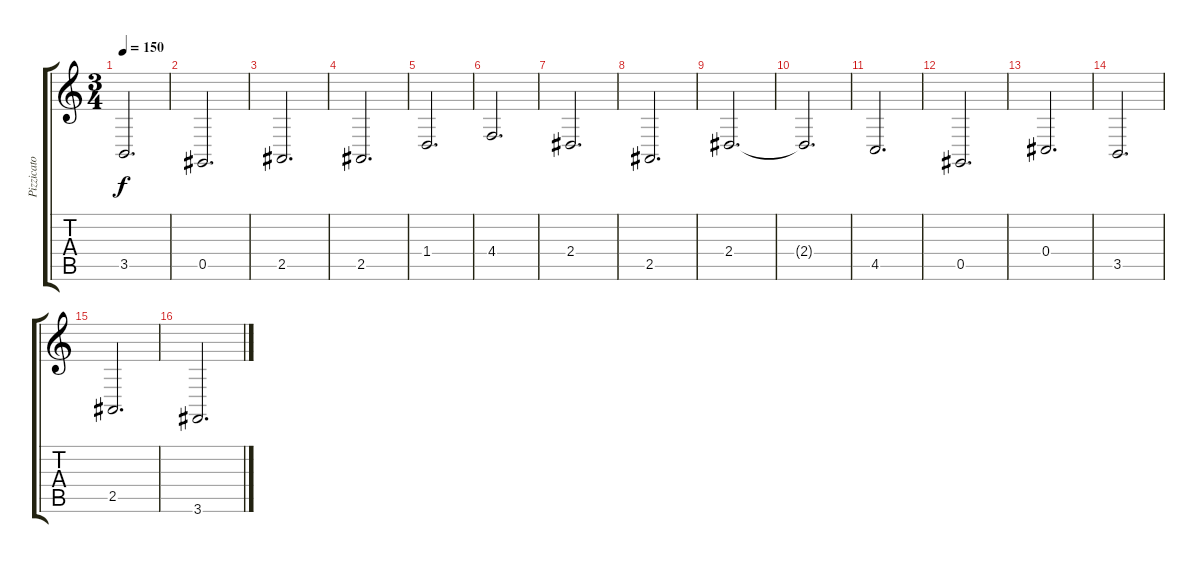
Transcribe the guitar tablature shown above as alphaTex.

\track ("Pizzicato" "Pizzicato") {instrument pizzicatostrings}
\staff {score tabs}
\tuning (Eb4 Bb3 Gb3 Db3 Ab2 Eb2) {hide}
\ts (3 4)
\tempo 150
\clef g2
\ks c
3.5.2{d dy f} |
0.5.2{d} |
\section ("" "")
2.5.2{d} |
2.5.2{d} |
1.4.2{d} |
4.4.2{d} |
2.4.2{d} |
2.5.2{d} |
2.4.2{d} |
2.4{t}.2{d} |
\section ("" "")
4.5.2{d} |
0.5.2{d} |
0.4.2{d} |
3.5.2{d} |
2.5.2{d} |
3.6.2{d}
